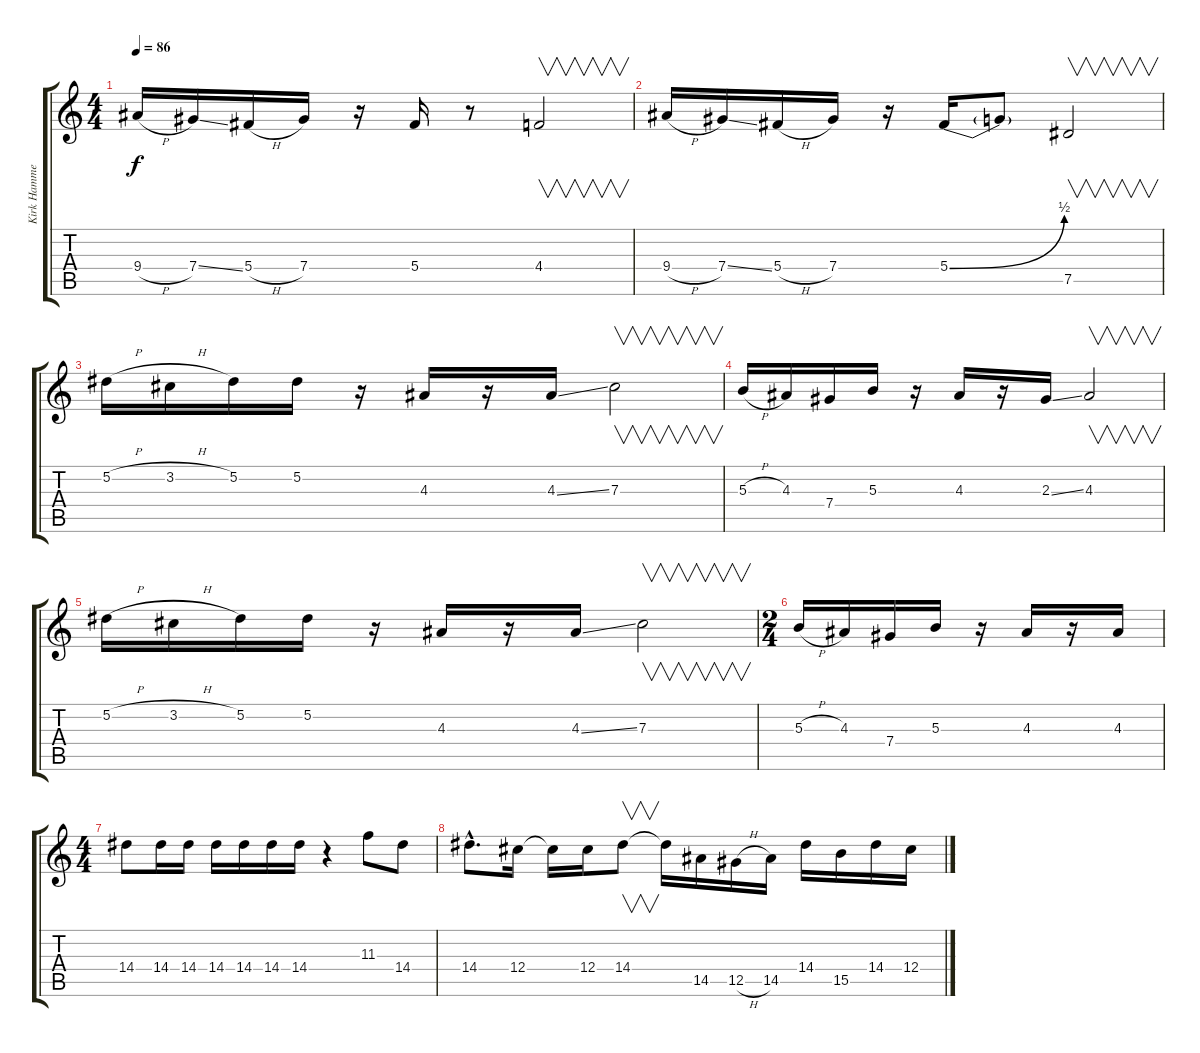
\track ("Kirk Hammett (disto)" "Kirk Hamme") {instrument distortionguitar}
\staff {score tabs}
\tuning (Eb4 Bb3 Gb3 Db3 Ab2 Eb2) {hide}
\ts (4 4)
\tempo 86
\clef g2
\ks c
9.4{h}.16{dy f} 7.4{ss}.16 5.4{h}.16 7.4.16 r.16 5.4.16 r.8 4.4.2{v} |
9.4{h}.16 7.4{ss}.16 5.4{h}.16 7.4.16 r.16 5.4{be (bend 0 0 60 2)}.16 5.4{t}.8 7.5.2{v} |
5.2{h}.16 3.2{h}.16 5.2.16 5.2.16 r.16 4.3.16 r.16 4.3{ss}.16 7.3.2{v} |
5.3{h}.16 4.3.16 7.4.16 5.3.16 r.16 4.3.16 r.16 2.3{ss}.16 4.3.2{v} |
5.2{h}.16 3.2{h}.16 5.2.16 5.2.16 r.16 4.3.16 r.16 4.3{ss}.16 7.3.2{v} |
\ts (2 4)
5.3{h}.16 4.3.16 7.4.16 5.3.16 r.16 4.3.16 r.16 4.3.16 |
\ts (4 4)
14.4.8 14.4.16 14.4.16 14.4.16 14.4.16 14.4.16 14.4.16 r.4 11.3.8 14.4.8 |
14.4{hac}.8{d} 12.4.16 12.4{t}.16 12.4.16 14.4.8{v} 14.4{t}.16 14.5.16 12.5{h}.16 14.5.16 14.4.16 15.5.16 14.4.16 12.4.16
